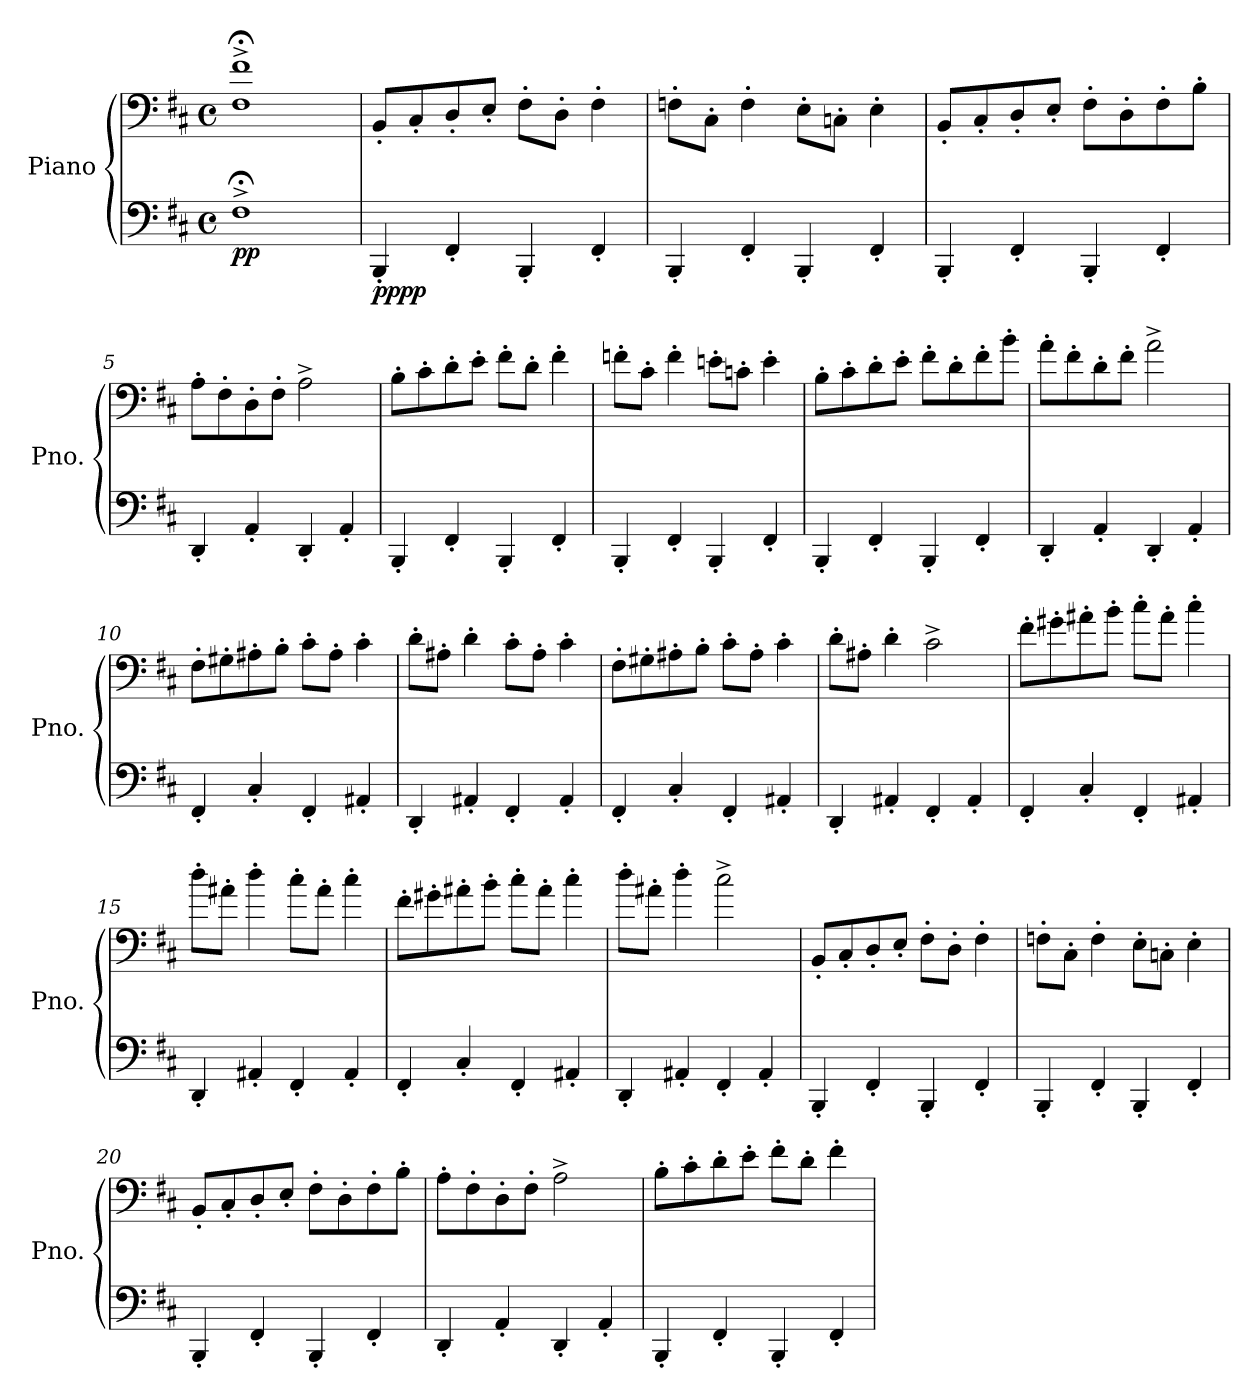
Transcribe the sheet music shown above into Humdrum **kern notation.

**kern	**kern	**dynam
*part1	*part1	*part1
*staff2	*staff1	*staff1/2
*I"Piano	*	*
*I'Pno.	*	*
*clefF4	*clefF4	*
*k[f#c#]	*k[f#c#]	*
*M4/4	*M4/4	*
*met(c)	*met(c)	*
=1	=1	=1
!	!	!LO:DY:b=2
!	!	!LO:DY:n=1:b
1F#;<^	1F#;<^ 1f#;<^	p p
=2	=2	=2
*	*MM137	*
!	!	!LO:DY:b=2
!	!	!LO:DY:n=1:b
4BBB'/	8BB'/L	pp pp
.	8C#'/	.
4FF#'/	8D'/	.
.	8E'/J	.
4BBB'/	8F#'\L	.
.	8D'\J	.
4FF#'/	4F#'\	.
=3	=3	=3
4BBB'/	8Fn'\L	.
.	8C#'\J	.
4FF#'/	4F'\	.
4BBB'/	8E'\L	.
.	8Cn'\J	.
4FF#'/	4E'\	.
=4	=4	=4
4BBB'/	8BB'/L	.
.	8C#'/	.
4FF#'/	8D'/	.
.	8E'/J	.
4BBB'/	8F#'\L	.
.	8D'\	.
4FF#'/	8F#'\	.
.	8B'\J	.
=5	=5	=5
4DD'/	8A'\L	.
.	8F#'\	.
4AA'/	8D'\	.
.	8F#'\J	.
4DD'/	2A^\	.
4AA'/	.	.
=6	=6	=6
4BBB'/	8B'\L	.
.	8c#'\	.
4FF#'/	8d'\	.
.	8e'\J	.
4BBB'/	8f#'\L	.
.	8d'\J	.
4FF#'/	4f#'\	.
!!LO:LB:g=z
=7	=7	=7
4BBB'/	8fn'\L	.
.	8c#'\J	.
4FF#'/	4f'\	.
4BBB'/	8en'\L	.
.	8cn'\J	.
4FF#'/	4e'\	.
=8	=8	=8
4BBB'/	8B'\L	.
.	8c#'\	.
4FF#'/	8d'\	.
.	8e'\J	.
4BBB'/	8f#'\L	.
.	8d'\	.
4FF#'/	8f#'\	.
.	8b'\J	.
=9	=9	=9
4DD'/	8a'\L	.
.	8f#'\	.
4AA'/	8d'\	.
.	8f#'\J	.
4DD'/	2a^\	.
4AA'/	.	.
=10	=10	=10
4FF#'/	8F#'\L	.
.	8G#X'\	.
4C#'/	8A#X'\	.
.	8B'\J	.
4FF#'/	8c#'\L	.
.	8A#'\J	.
4AA#X'/	4c#'\	.
=11	=11	=11
4DD'/	8d'\L	.
.	8A#X'\J	.
4AA#X'/	4d'\	.
4FF#'/	8c#'\L	.
.	8A#'\J	.
4AA#'/	4c#'\	.
!!LO:LB:g=z
=12	=12	=12
4FF#'/	8F#'\L	.
.	8G#X'\	.
4C#'/	8A#X'\	.
.	8B'\J	.
4FF#'/	8c#'\L	.
.	8A#'\J	.
4AA#X'/	4c#'\	.
=13	=13	=13
4DD'/	8d'\L	.
.	8A#X'\J	.
4AA#X'/	4d'\	.
4FF#'/	2c#^\	.
4AA#'/	.	.
=14	=14	=14
4FF#'/	8f#'\L	.
.	8g#X'\	.
4C#'/	8a#X'\	.
.	8b'\J	.
4FF#'/	8cc#'\L	.
.	8a#'\J	.
4AA#X'/	4cc#'\	.
=15	=15	=15
4DD'/	8dd'\L	.
.	8a#X'\J	.
4AA#X'/	4dd'\	.
4FF#'/	8cc#'\L	.
.	8a#'\J	.
4AA#'/	4cc#'\	.
!!LO:LB:g=z
=16	=16	=16
4FF#'/	8f#'\L	.
.	8g#X'\	.
4C#'/	8a#X'\	.
.	8b'\J	.
4FF#'/	8cc#'\L	.
.	8a#'\J	.
4AA#X'/	4cc#'\	.
=17	=17	=17
4DD'/	8dd'\L	.
.	8a#X'\J	.
4AA#X'/	4dd'\	.
4FF#'/	2cc#^\	.
4AA#'/	.	.
=18	=18	=18
4BBB'/	8BB'/L	.
.	8C#'/	.
4FF#'/	8D'/	.
.	8E'/J	.
4BBB'/	8F#'\L	.
.	8D'\J	.
4FF#'/	4F#'\	.
=19	=19	=19
4BBB'/	8Fn'\L	.
.	8C#'\J	.
4FF#'/	4F'\	.
4BBB'/	8E'\L	.
.	8Cn'\J	.
4FF#'/	4E'\	.
=20	=20	=20
4BBB'/	8BB'/L	.
.	8C#'/	.
4FF#'/	8D'/	.
.	8E'/J	.
4BBB'/	8F#'\L	.
.	8D'\	.
4FF#'/	8F#'\	.
.	8B'\J	.
!!LO:LB:g=z
=21	=21	=21
4DD'/	8A'\L	.
.	8F#'\	.
4AA'/	8D'\	.
.	8F#'\J	.
4DD'/	2A^\	.
4AA'/	.	.
=22	=22	=22
4BBB'/	8B'\L	.
.	8c#'\	.
4FF#'/	8d'\	.
.	8e'\J	.
4BBB'/	8f#'\L	.
.	8d'\J	.
4FF#'/	4f#'\	.
=	=	=
*-	*-	*-
